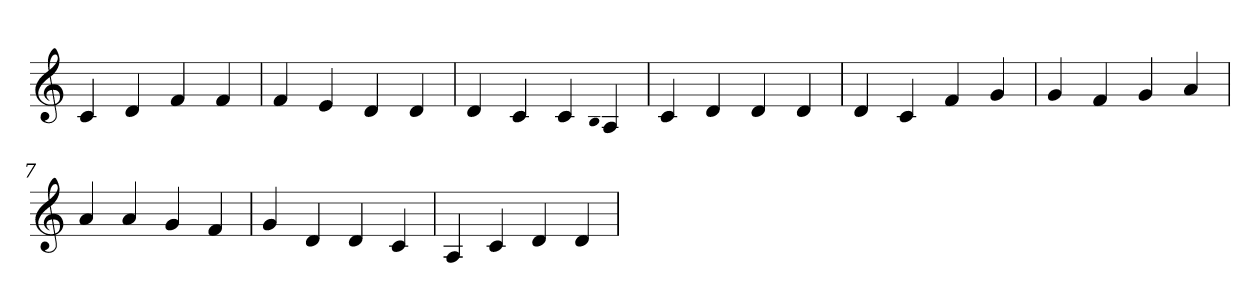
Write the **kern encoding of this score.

**kern
*part1
*staff1
*clefG2
=1
4c
4d
4f
4f
=2
4f
4e
4d
4d
=3
4d
4c
4c
qqB
4A
=4
4c
4d
4d
4d
=5
4d
4c
4f
4g
=6
4g
4f
4g
4a
=7
4a
4a
4g
4f
=8
4g
4d
4d
4c
=9
4A
4c
4d
4d
=
*-
